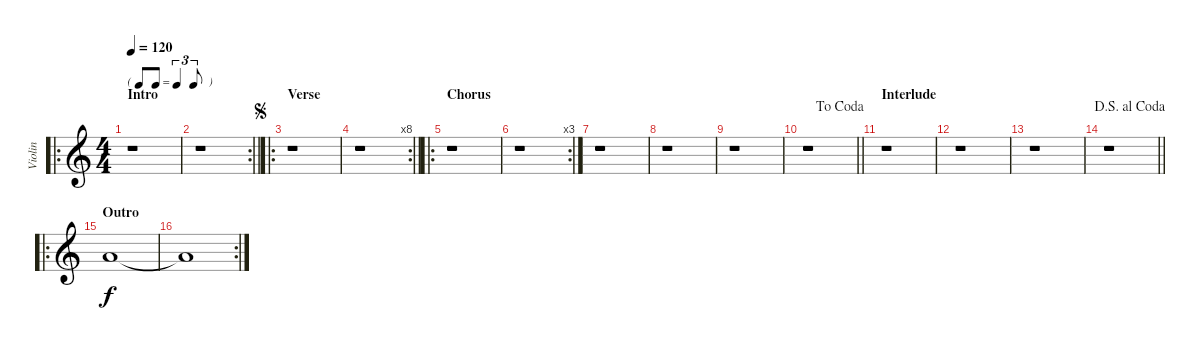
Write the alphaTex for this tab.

\track ("Violin" "Violin") {instrument violin}
\staff {score}
\tuning (E5 A4 D4 G3) {hide}
\ro
\ts (4 4)
\tf triplet8th
\section ("" "Intro")
\tempo 120
\clef g2
\ks c
r.1{dy f instrument violin} |
\rc 2
\barLineRight lightlight
r.1 |
\ro
\section ("" "Verse")
\jump segno
r.1 |
\rc 8
\barLineRight lightlight
r.1 |
\ro
\section ("" "Chorus")
r.1 |
\rc 3
r.1 |
r.1 |
r.1 |
r.1 |
\jump dacoda
\barLineRight lightlight
r.1 |
\section ("" "Interlude")
r.1 |
r.1 |
r.1 |
\jump dalsegnoalcoda
\barLineRight lightlight
r.1 |
\ro
\section ("" "Outro")
0.2.1 |
\rc 2
0.2{t}.1
